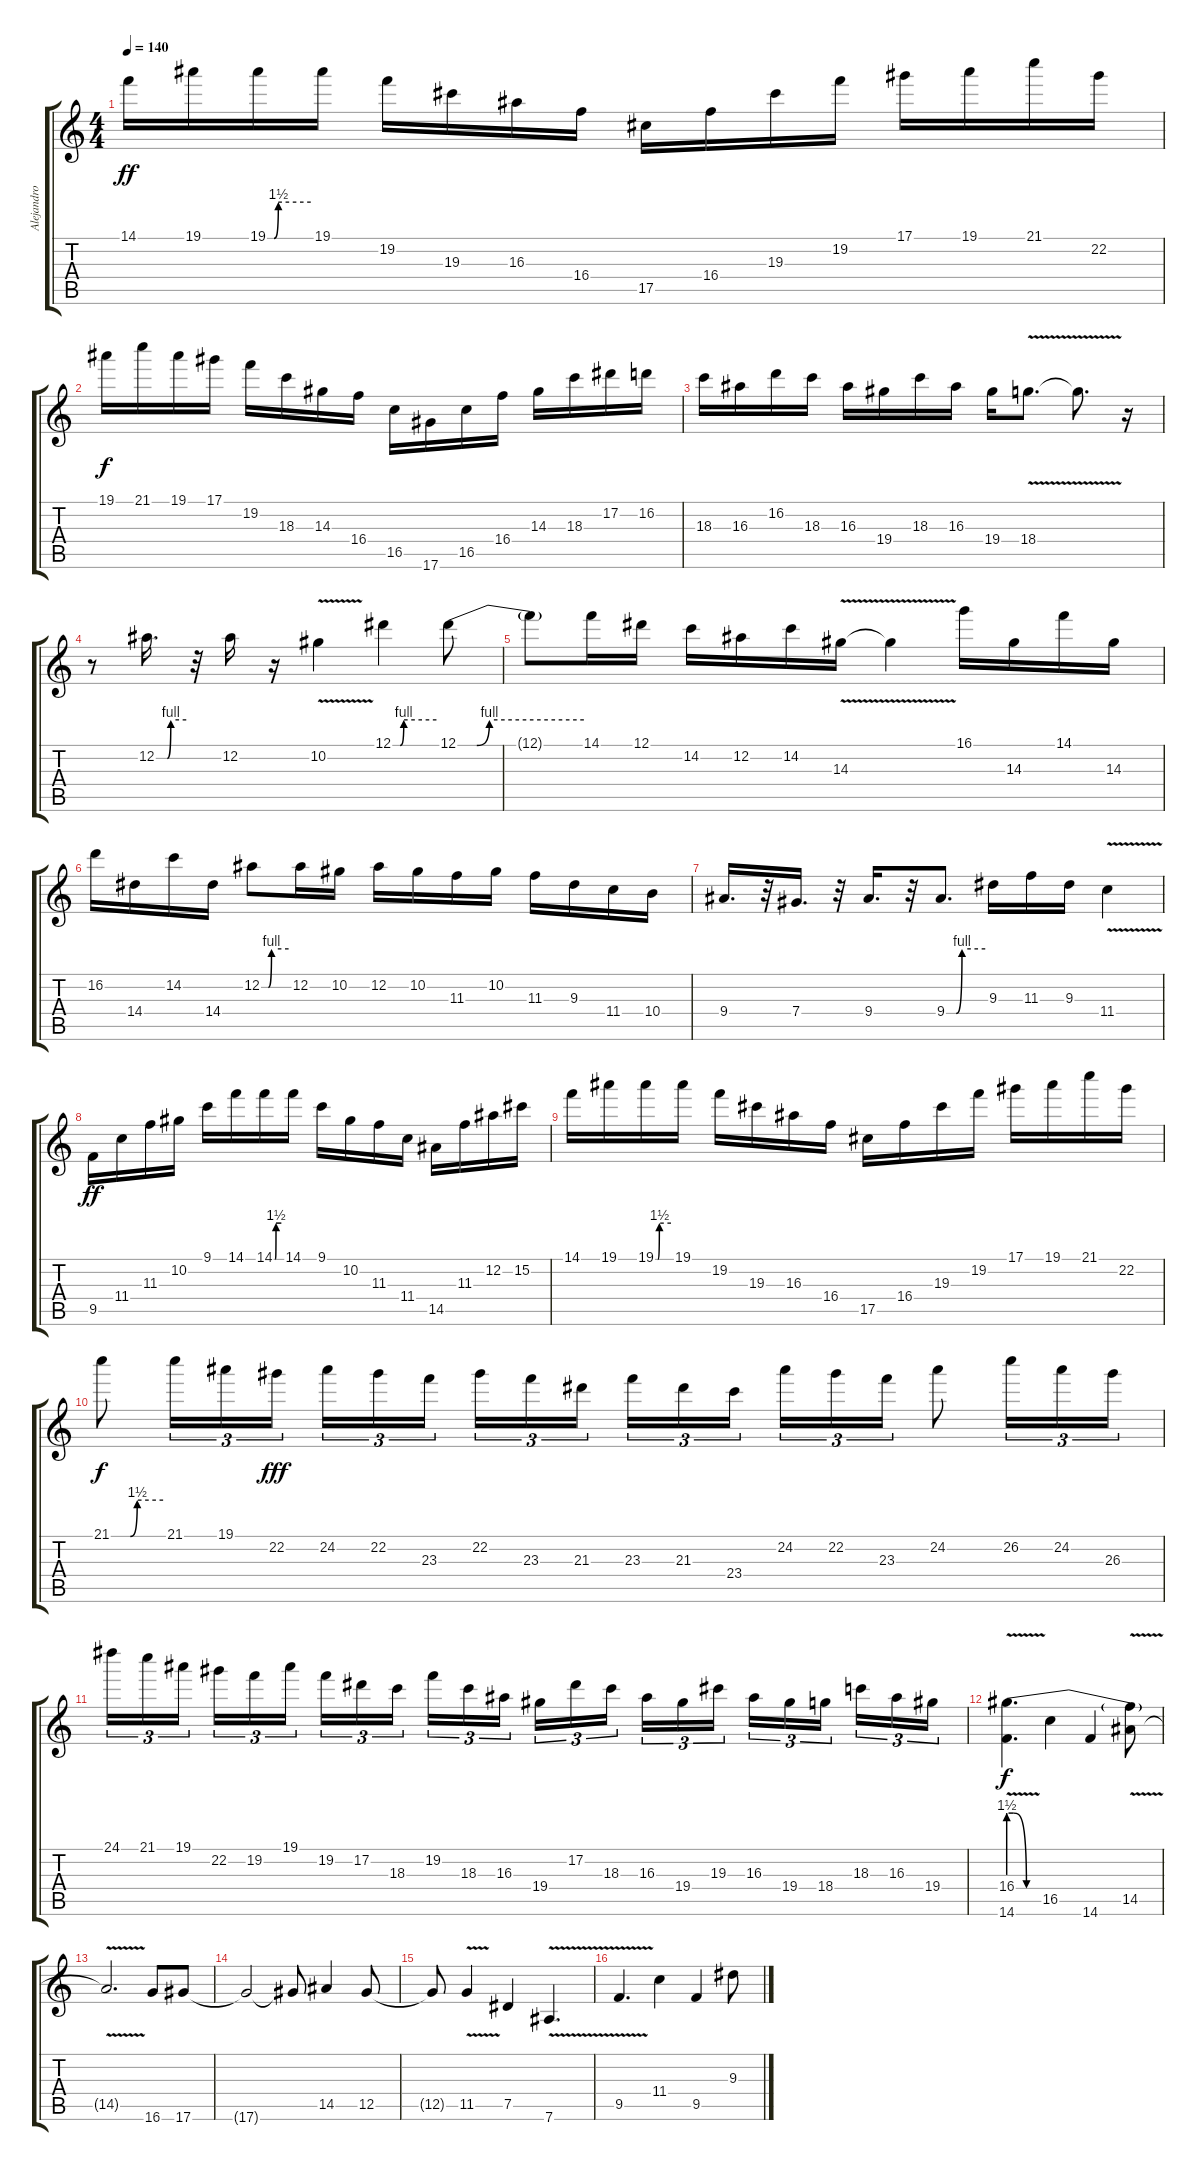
\track ("Alejandro Silva 1a Guitarra" "Alejandro ") {instrument distortionguitar}
\staff {score tabs}
\tuning (Eb4 Bb3 Gb3 Db3 Ab2 Eb2) {hide}
\ts (4 4)
\tempo 140
\clef g2
\ks c
14.1.16{dy ff} 19.1.16 19.1{be (custom 0 0 9 0 15 6 60 6)}.16 19.1.16 19.2.16 19.3.16 16.3.16 16.4.16 17.5.16 16.4.16 19.3.16 19.2.16 17.1.16 19.1.16 21.1.16 22.2.16 |
19.1.16{dy f} 21.1.16 19.1.16 17.1.16 19.2.16 18.3.16 14.3.16 16.4.16 16.5.16 17.6.16 16.5.16 16.4.16 14.3.16 18.3.16 17.2.16 16.2.16 |
18.3.16 16.3.16 16.2.16 18.3.16 16.3.16 19.4.16 18.3.16 16.3.16 19.4.16 18.4{v}.8{d} 18.4{t}.8{d} r.16 |
r.8 12.2{be (custom 0 0 22 0 29 4 60 4)}.16{d} r.32 12.2.16 r.16 10.2{v}.4 12.1{be (custom 0 0 10 0 15 4 60 4)}.4 12.1{be (custom 0 0 9 0 15 4 60 4)}.8 |
12.1{t}.8 14.1.16 12.1.16 14.2.16 12.2.16 14.2.16 14.3{v}.16 14.3{t}.4 16.1.16 14.3.16 14.1.16 14.3.16 |
16.2.16 14.4.16 14.2.16 14.4.16 12.2{be (custom 0 0 15 0 22 4 60 4)}.8 12.2.16 10.2.16 12.2.16 10.2.16 11.3.16 10.2.16 11.3.16 9.3.16 11.4.16 10.4.16 |
9.4.16{d} r.32 7.4.16{d} r.32 9.4.16{d} r.32 9.4{be (custom 0 0 15 0 24 4 60 4)}.8{d} 9.3.16 11.3.16 9.3.16 11.4{v}.4 |
9.5.16{dy ff} 11.4.16 11.3.16 10.2.16 9.1.16 14.1.16 14.1{be (custom 0 0 10 0 15 6 60 6)}.16 14.1.16 9.1.16 10.2.16 11.3.16 11.4.16 14.5.16 11.3.16 12.2.16 15.2.16 |
14.1.16 19.1.16 19.1{be (custom 0 0 9 0 15 6 60 6)}.16 19.1.16 19.2.16 19.3.16 16.3.16 16.4.16 17.5.16 16.4.16 19.3.16 19.2.16 17.1.16 19.1.16 21.1.16 22.2.16 |
21.1{be (custom 0 0 22 0 30 6 60 6)}.8{dy f} 21.1.16{tu (3 2)} 19.1.16{tu (3 2)} 22.2.16{tu (3 2) dy fff} 24.2.16{tu (3 2)} 22.2.16{tu (3 2)} 23.3.16{tu (3 2) beam splitsecondary} 22.2.16{tu (3 2)} 23.3.16{tu (3 2)} 21.3.16{tu (3 2)} 23.3.16{tu (3 2)} 21.3.16{tu (3 2)} 23.4.16{tu (3 2) beam splitsecondary} 24.2.16{tu (3 2)} 22.2.16{tu (3 2)} 23.3.16{tu (3 2)} 24.2.8 26.2.16{tu (3 2)} 24.2.16{tu (3 2)} 26.3.16{tu (3 2)} |
24.1.16{tu (3 2)} 21.1.16{tu (3 2)} 19.1.16{tu (3 2) beam splitsecondary} 22.2.16{tu (3 2)} 19.2.16{tu (3 2)} 19.1.16{tu (3 2)} 19.2.16{tu (3 2)} 17.2.16{tu (3 2)} 18.3.16{tu (3 2) beam splitsecondary} 19.2.16{tu (3 2)} 18.3.16{tu (3 2)} 16.3.16{tu (3 2)} 19.4.16{tu (3 2)} 17.2.16{tu (3 2)} 18.3.16{tu (3 2) beam splitsecondary} 16.3.16{tu (3 2)} 19.4.16{tu (3 2)} 19.3.16{tu (3 2)} 16.3.16{tu (3 2)} 19.4.16{tu (3 2)} 18.4.16{tu (3 2) beam splitsecondary} 18.3.16{tu (3 2)} 16.3.16{tu (3 2)} 19.4.16{tu (3 2)} |
(16.4{be (custom 0 6 2 6 7 0 60 0) v} 14.6).4{d dy f instrument distortionguitar} 16.5.4 14.6.4 (16.4{t} 14.5{v}).8 |
14.5{t}.2{d} 16.6.8 17.6.8 |
17.6{t}.2 17.6{t}.8 14.5.4 12.5.8 |
12.5{t}.8 11.5{v}.4 7.5.4 7.6{v}.4{d} |
9.5{v}.4{d} 11.4.4 9.5.4 9.3.8
